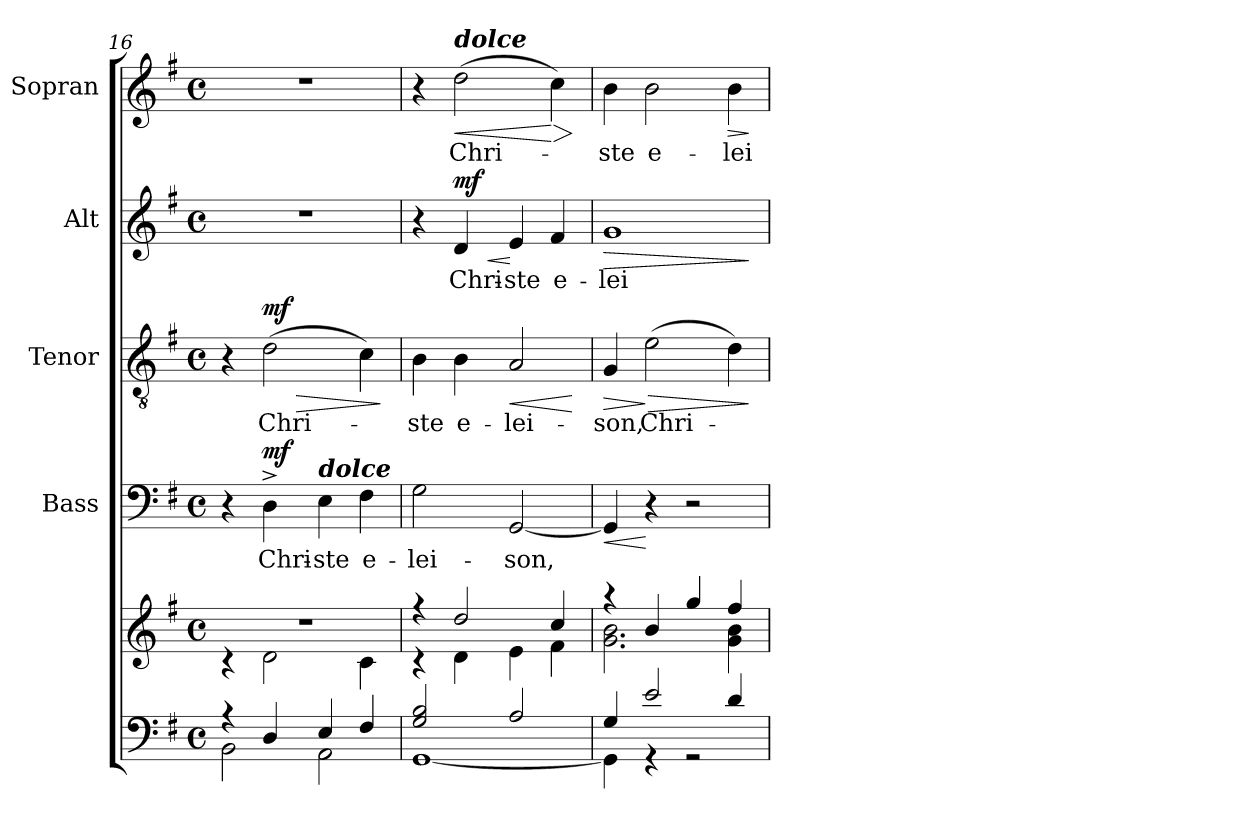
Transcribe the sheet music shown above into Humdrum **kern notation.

**kern	**kern	**kern	**text	**dynam	**kern	**text	**dynam	**kern	**text	**dynam	**kern	**text	**dynam
*part5	*part5	*part4	*part4	*part4	*part3	*part3	*part3	*part2	*part2	*part2	*part1	*part1	*part1
*staff6	*staff5	*staff4	*staff4	*staff4	*staff3	*staff3	*staff3	*staff2	*staff2	*staff2	*staff1	*staff1	*staff1
*	*	*I"Bass	*	*	*I"Tenor	*	*	*I"Alt	*	*	*I"Sopran	*	*
*	*	*I'B.	*	*	*I'T.	*	*	*I'A.	*	*	*I'S.	*	*
*clefF4	*clefG2	*clefF4	*	*	*clefGv2	*	*	*clefG2	*	*	*clefG2	*	*
*k[f#]	*k[f#]	*k[f#]	*	*	*k[f#]	*	*	*k[f#]	*	*	*k[f#]	*	*
*G:	*G:	*G:	*	*	*G:	*	*	*G:	*	*	*G:	*	*
*M4/4	*M4/4	*M4/4	*	*	*M4/4	*	*	*M4/4	*	*	*M4/4	*	*
*met(c)	*met(c)	*met(c)	*	*	*met(c)	*	*	*met(c)	*	*	*met(c)	*	*
=16	=16	=16	=16	=16	=16	=16	=16	=16	=16	=16	=16	=16	=16
*^	*^	*	*	*	*	*	*	*	*	*	*	*	*
4rA	2BB\	1r	4rc	4r	.	.	4r	.	.	1r	.	.	1r	.	.
!	!	!	!	!	!LO:LY:b	!LO:DY:a	!	!LO:LY:b	!LO:HP:b	!	!	!	!	!	!
!	!	!	!	!	!	!	!	!	!LO:DY:n=1:a	!	!	!	!	!	!
4D/	.	.	2d\	4D^>\	Chri-	mf	(>2d\	Chri-	> mf	.	.	.	.	.	.
!	!	!	!	!LO:TX:a:Bi:t=dolce	!	!	!	!	!	!	!	!	!	!	!
!	!	!	!	!	!LO:LY:b	!	!	!	!	!	!	!	!	!	!
4E/	2AA\	.	.	4E\	-ste	.	.	.	.	.	.	.	.	.	.
!	!	!	!	!	!LO:LY:b	!	!	!	!	!	!	!	!	!	!
4F#/	.	.	4c\	4F#\	e-	.	4c\)	.	.	.	.	.	.	.	.
*v	*v	*	*	*	*	*	*	*	*	*	*	*	*	*	*
*	*v	*v	*	*	*	*	*	*	*	*	*	*	*	*
.	.	.	.	.	.	.	]	.	.	.	.	.	.
!!LO:LB:g=z
=17	=17	=17	=17	=17	=17	=17	=17	=17	=17	=17	=17	=17	=17
*^	*^	*	*	*	*	*	*	*	*	*	*	*	*
!	!	!	!	!	!LO:LY:b	!	!	!LO:LY:b	!	!	!	!	!	!	!
2G/ 2B/	[<1GG	4r	4r	2G\	-lei-	.	4B\	-ste	.	4r	.	.	4r	.	.
!	!	!	!	!	!	!	!	!	!	!	!	!	!LO:TX:a:Bi:t=dolce	!	!
!	!	!	!	!	!	!	!	!LO:LY:b	!	!	!LO:LY:b	!LO:HP:b	!	!LO:LY:b	!LO:HP:b
!	!	!	!	!	!	!	!	!	!	!	!	!LO:DY:n=1:a	!	!	!
.	.	2dd/	4d\	.	.	.	4B\	e-	.	4d/	Chri-	< mf	(>2dd\	Chri-	<
!	!	!	!	!	!LO:LY:b	!	!	!LO:LY:b	!LO:HP:b	!	!LO:LY:b	!	!	!	!
2A/	.	.	4e\	[2GG/	-son,	.	2A/	-lei-	<	4e/	-ste	[	.	.	.
!	!	!	!	!	!	!	!	!	!	!	!LO:LY:b	!	!	!	!LO:HP:n=1:b
.	.	4cc/	4f#\	.	.	.	.	.	.	4f#/	e-	.	4cc\)	.	[ >
*v	*v	*	*	*	*	*	*	*	*	*	*	*	*	*	*
*	*v	*v	*	*	*	*	*	*	*	*	*	*	*	*
.	.	.	.	.	.	.	[	.	.	.	.	.	]
=18	=18	=18	=18	=18	=18	=18	=18	=18	=18	=18	=18	=18	=18
*^	*^	*	*	*	*	*	*	*	*	*	*	*	*
!	!	!	!	!	!	!LO:HP:b	!	!LO:LY:b	!LO:HP:b	!	!LO:LY:b	!LO:HP:b	!	!LO:LY:b	!
4G/	4GG\]	4rgg	2.g\ 2.b\	4GG/]	.	<	4G/	-son,	>	1g	-lei-	>	4b\	-ste	.
!	!	!	!	!	!	!	!	!LO:LY:b	!LO:HP:n=1:b	!	!	!	!	!LO:LY:b	!
2e/	4rGG	4b/	.	4r	.	[	(>2e\	Chri-	] >	.	.	.	2b\	e-	.
.	2rGG	4gg/	.	2r	.	.	.	.	.	.	.	.	.	.	.
!	!	!	!	!	!	!	!	!	!	!	!	!	!	!LO:LY:b	!LO:HP:b
4d/	.	4ff#/	4g\ 4b\	.	.	.	4d\)	.	.	.	.	.	4b\	-lei-	>
*v	*v	*	*	*	*	*	*	*	*	*	*	*	*	*	*
*	*v	*v	*	*	*	*	*	*	*	*	*	*	*	*
.	.	.	.	.	.	.	]	.	.	]	.	.	]
=	=	=	=	=	=	=	=	=	=	=	=	=	=
*-	*-	*-	*-	*-	*-	*-	*-	*-	*-	*-	*-	*-	*-
